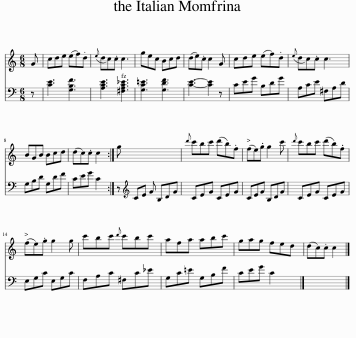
X:1
%%score 1 2
L:1/8
M:6/8
I:linebreak $
K:C
V:1 treble
V:2 bass
V:1
 G | cde (ef).d |({e} dc).c c3 | gec Bcd | (de).c c2 G | %5
 cde (ef).d |({e} dc).c c3 |$ BGB Bcd | (dc).c c2 :| g x6 | %10
{d'} c'bc' (d'b).f | (fe).g g2 c' |{d'} c'bc' (d'b).f |$ (fe).g g2 g | c'bc'{d'} c'bc' | %15
 afa abc' | gag fed | (dc).c c2 |] %18
V:2
 z | [CE]3 [G,B,F]3 | [A,CE]3 [^F,A,C_E]3 | [G,C=E]3 [G,DF]3 | [CE]3- [CE]2 z | %5
 CEG B,DG | A,CE ^F,A,D |$ G,B,D G,DF | CEG C2 :| z[K:treble] CE G B,DG | %10
 CEG CEG | CEG B,DG | CEG CEG |$ E,G,C E,G,C | F,A,C ^F,C_E | %15
 G,C=E G,B,F | CEG C2 x | x5 |] %18
